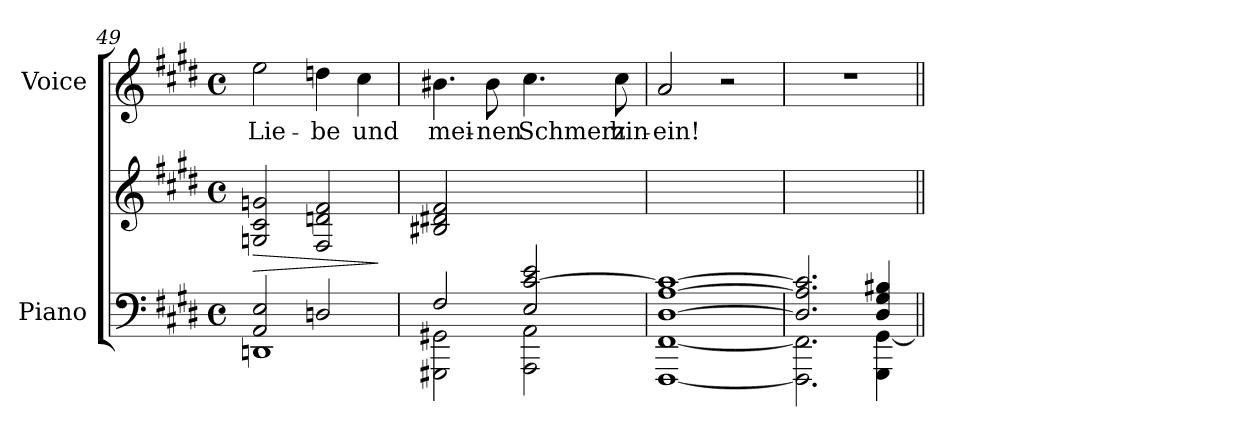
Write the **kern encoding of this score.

**kern	**kern	**dynam	**kern	**text
*part2	*part2	*part2	*part1	*part1
*staff3	*staff2	*staff2/3	*staff1	*staff1
*I"Piano	*	*	*I"Voice	*
*I'Pno	*	*	*	*
*clefF4	*clefG2	*	*clefG2	*
*k[f#c#g#d#]	*k[f#c#g#d#]	*	*k[f#c#g#d#]	*
*M4/4	*M4/4	*	*M4/4	*
*met(c)	*met(c)	*	*met(c)	*
=49	=49	=49	=49	=49
*^	*	*	*	*
!	!	!	!LO:HP:b	!	!
2AA/ 2E/	1DDn	2Gn/ 2c#/ 2gn/	>	2ee\	Lie-
2Dn/	.	2F#/ 2dn/ 2f#/	.	4ddn\	-be
.	.	.	.	4cc#\	und
*v	*v	*	*	*	*
.	.	]	.	.
=50	=50	=50	=50	=50
*^	*	*	*	*
*	*^	*	*	*	*
2ryy	2F#/	2GGG#X\ 2GG#X\	2B#X/ 2d#X/ 2f#/	.	4.b#X\	mei-
.	.	.	.	.	8b#\	-nen
2E/ [>2c#/ 2e/	2AAA\ 2AA\	2ryy	2ryy	.	4.cc#\	Schmerz
.	.	.	.	.	8cc#\	hin-
*	*v	*v	*	*	*	*
=51	=51	=51	=51	=51	=51
[>1D# [1A 1c#_	[1FFF# [<1FF#	1ryy	.	2a/	-ein!
.	.	.	.	2r	.
=52	=52	=52	=52	=52	=52
2.D#/] 2.A/] 2.c#/]	2.FFF#\] 2.FF#\]	1ryy	.	1r	.
4D#/ 4G#/ 4B#X/	4GGG#\ [<4GG#\	.	.	.	.
*v	*v	*	*	*	*
=||	=||	=||	=||	=||
*-	*-	*-	*-	*-
